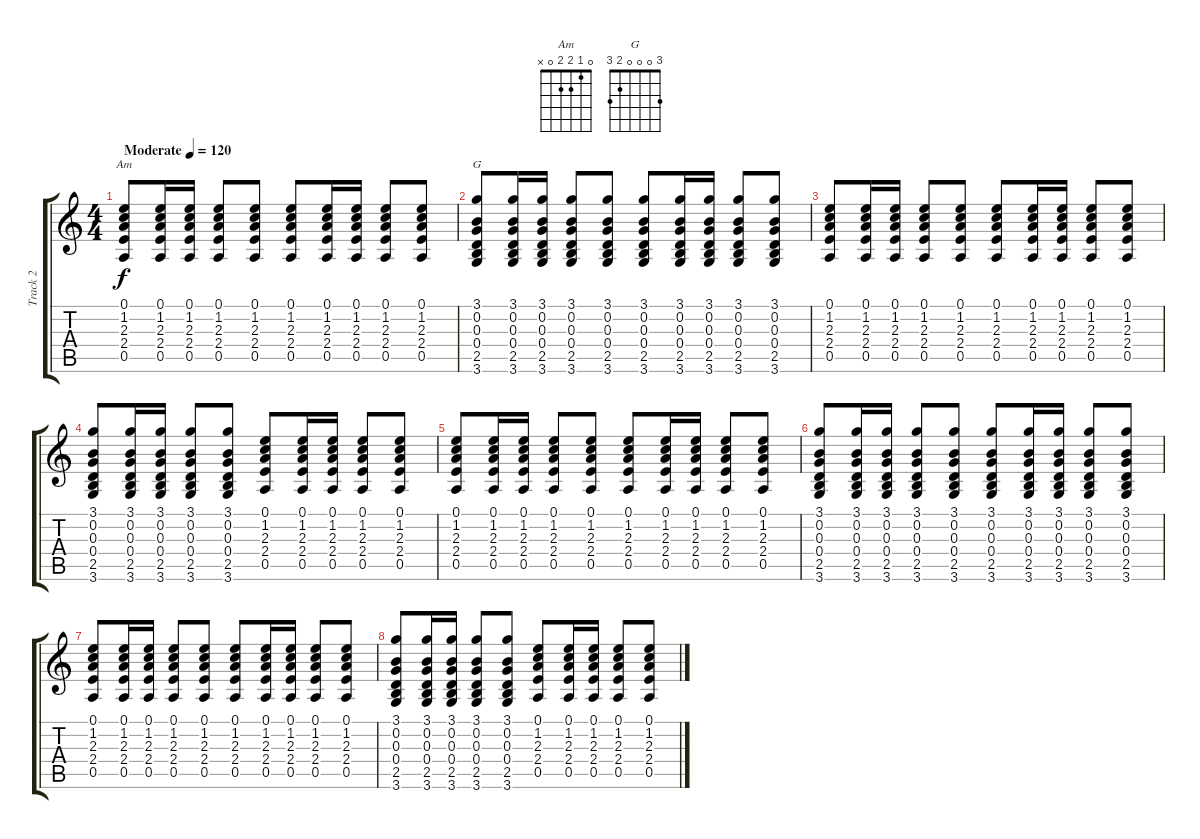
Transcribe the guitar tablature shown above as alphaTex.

\track ("Track 2" "Track 2") {instrument acousticguitarsteel}
\staff {score tabs}
\tuning (E4 B3 G3 D3 A2 E2) {hide}
\chord ("Am" 0 1 2 2 0 x)
\chord ("G" 3 0 0 0 2 3)
\ts (4 4)
\tempo (120 "Moderate")
\clef g2
\ks c
(0.1 1.2 2.3 2.4 0.5).8{ch "Am" dy f instrument acousticguitarsteel} (0.1 1.2 2.3 2.4 0.5).16 (0.1 1.2 2.3 2.4 0.5).16 (0.1 1.2 2.3 2.4 0.5).8 (0.1 1.2 2.3 2.4 0.5).8 (0.1 1.2 2.3 2.4 0.5).8 (0.1 1.2 2.3 2.4 0.5).16 (0.1 1.2 2.3 2.4 0.5).16 (0.1 1.2 2.3 2.4 0.5).8 (0.1 1.2 2.3 2.4 0.5).8 |
(3.1 0.2 0.3 0.4 2.5 3.6).8{ch "G"} (3.1 0.2 0.3 0.4 2.5 3.6).16 (3.1 0.2 0.3 0.4 2.5 3.6).16 (3.1 0.2 0.3 0.4 2.5 3.6).8 (3.1 0.2 0.3 0.4 2.5 3.6).8 (3.1 0.2 0.3 0.4 2.5 3.6).8 (3.1 0.2 0.3 0.4 2.5 3.6).16 (3.1 0.2 0.3 0.4 2.5 3.6).16 (3.1 0.2 0.3 0.4 2.5 3.6).8 (3.1 0.2 0.3 0.4 2.5 3.6).8 |
(0.1 1.2 2.3 2.4 0.5).8 (0.1 1.2 2.3 2.4 0.5).16 (0.1 1.2 2.3 2.4 0.5).16 (0.1 1.2 2.3 2.4 0.5).8 (0.1 1.2 2.3 2.4 0.5).8 (0.1 1.2 2.3 2.4 0.5).8 (0.1 1.2 2.3 2.4 0.5).16 (0.1 1.2 2.3 2.4 0.5).16 (0.1 1.2 2.3 2.4 0.5).8 (0.1 1.2 2.3 2.4 0.5).8 |
(3.1 0.2 0.3 0.4 2.5 3.6).8 (3.1 0.2 0.3 0.4 2.5 3.6).16 (3.1 0.2 0.3 0.4 2.5 3.6).16 (3.1 0.2 0.3 0.4 2.5 3.6).8 (3.1 0.2 0.3 0.4 2.5 3.6).8 (0.1 1.2 2.3 2.4 0.5).8 (0.1 1.2 2.3 2.4 0.5).16 (0.1 1.2 2.3 2.4 0.5).16 (0.1 1.2 2.3 2.4 0.5).8 (0.1 1.2 2.3 2.4 0.5).8 |
(0.1 1.2 2.3 2.4 0.5).8 (0.1 1.2 2.3 2.4 0.5).16 (0.1 1.2 2.3 2.4 0.5).16 (0.1 1.2 2.3 2.4 0.5).8 (0.1 1.2 2.3 2.4 0.5).8 (0.1 1.2 2.3 2.4 0.5).8 (0.1 1.2 2.3 2.4 0.5).16 (0.1 1.2 2.3 2.4 0.5).16 (0.1 1.2 2.3 2.4 0.5).8 (0.1 1.2 2.3 2.4 0.5).8 |
(3.1 0.2 0.3 0.4 2.5 3.6).8 (3.1 0.2 0.3 0.4 2.5 3.6).16 (3.1 0.2 0.3 0.4 2.5 3.6).16 (3.1 0.2 0.3 0.4 2.5 3.6).8 (3.1 0.2 0.3 0.4 2.5 3.6).8 (3.1 0.2 0.3 0.4 2.5 3.6).8 (3.1 0.2 0.3 0.4 2.5 3.6).16 (3.1 0.2 0.3 0.4 2.5 3.6).16 (3.1 0.2 0.3 0.4 2.5 3.6).8 (3.1 0.2 0.3 0.4 2.5 3.6).8 |
(0.1 1.2 2.3 2.4 0.5).8 (0.1 1.2 2.3 2.4 0.5).16 (0.1 1.2 2.3 2.4 0.5).16 (0.1 1.2 2.3 2.4 0.5).8 (0.1 1.2 2.3 2.4 0.5).8 (0.1 1.2 2.3 2.4 0.5).8 (0.1 1.2 2.3 2.4 0.5).16 (0.1 1.2 2.3 2.4 0.5).16 (0.1 1.2 2.3 2.4 0.5).8 (0.1 1.2 2.3 2.4 0.5).8 |
(3.1 0.2 0.3 0.4 2.5 3.6).8 (3.1 0.2 0.3 0.4 2.5 3.6).16 (3.1 0.2 0.3 0.4 2.5 3.6).16 (3.1 0.2 0.3 0.4 2.5 3.6).8 (3.1 0.2 0.3 0.4 2.5 3.6).8 (0.1 1.2 2.3 2.4 0.5).8 (0.1 1.2 2.3 2.4 0.5).16 (0.1 1.2 2.3 2.4 0.5).16 (0.1 1.2 2.3 2.4 0.5).8 (0.1 1.2 2.3 2.4 0.5).8
